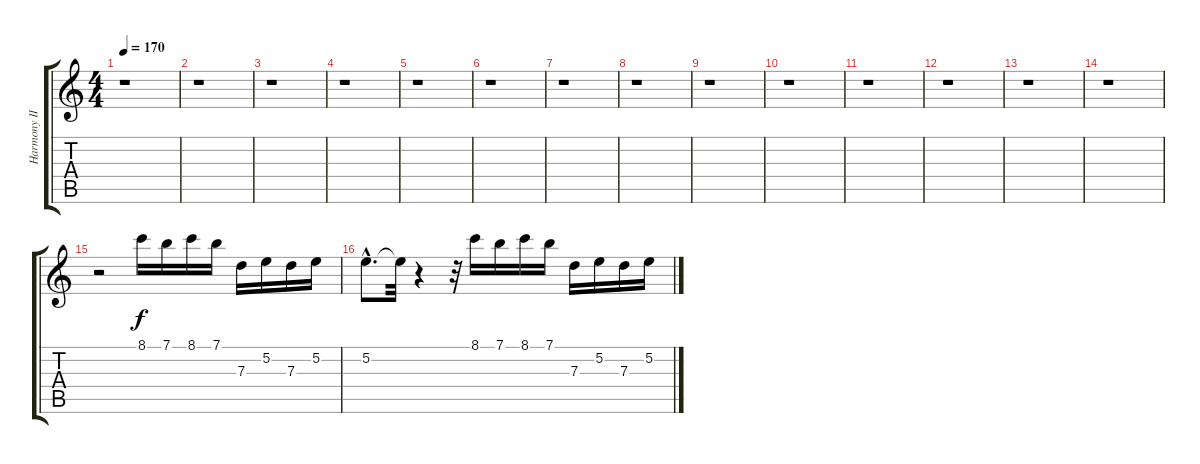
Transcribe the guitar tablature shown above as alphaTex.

\track ("Harmony II" "Harmony II") {instrument distortionguitar}
\staff {score tabs}
\tuning (E4 B3 G3 D3 A2 E2) {hide}
\ts (4 4)
\tempo 170
\clef g2
\ks c
r.1{dy f} |
r.1 |
r.1 |
r.1 |
r.1 |
r.1 |
r.1 |
r.1 |
r.1 |
r.1 |
r.1 |
r.1 |
r.1 |
r.1 |
r.2 8.1.16 7.1.16 8.1.16 7.1.16 7.3.16 5.2.16 7.3.16 5.2.16 |
5.2{hac}.8{d} 5.2{t}.32 r.4 r.32 8.1.16 7.1.16 8.1.16 7.1.16 7.3.16 5.2.16 7.3.16 5.2.16
